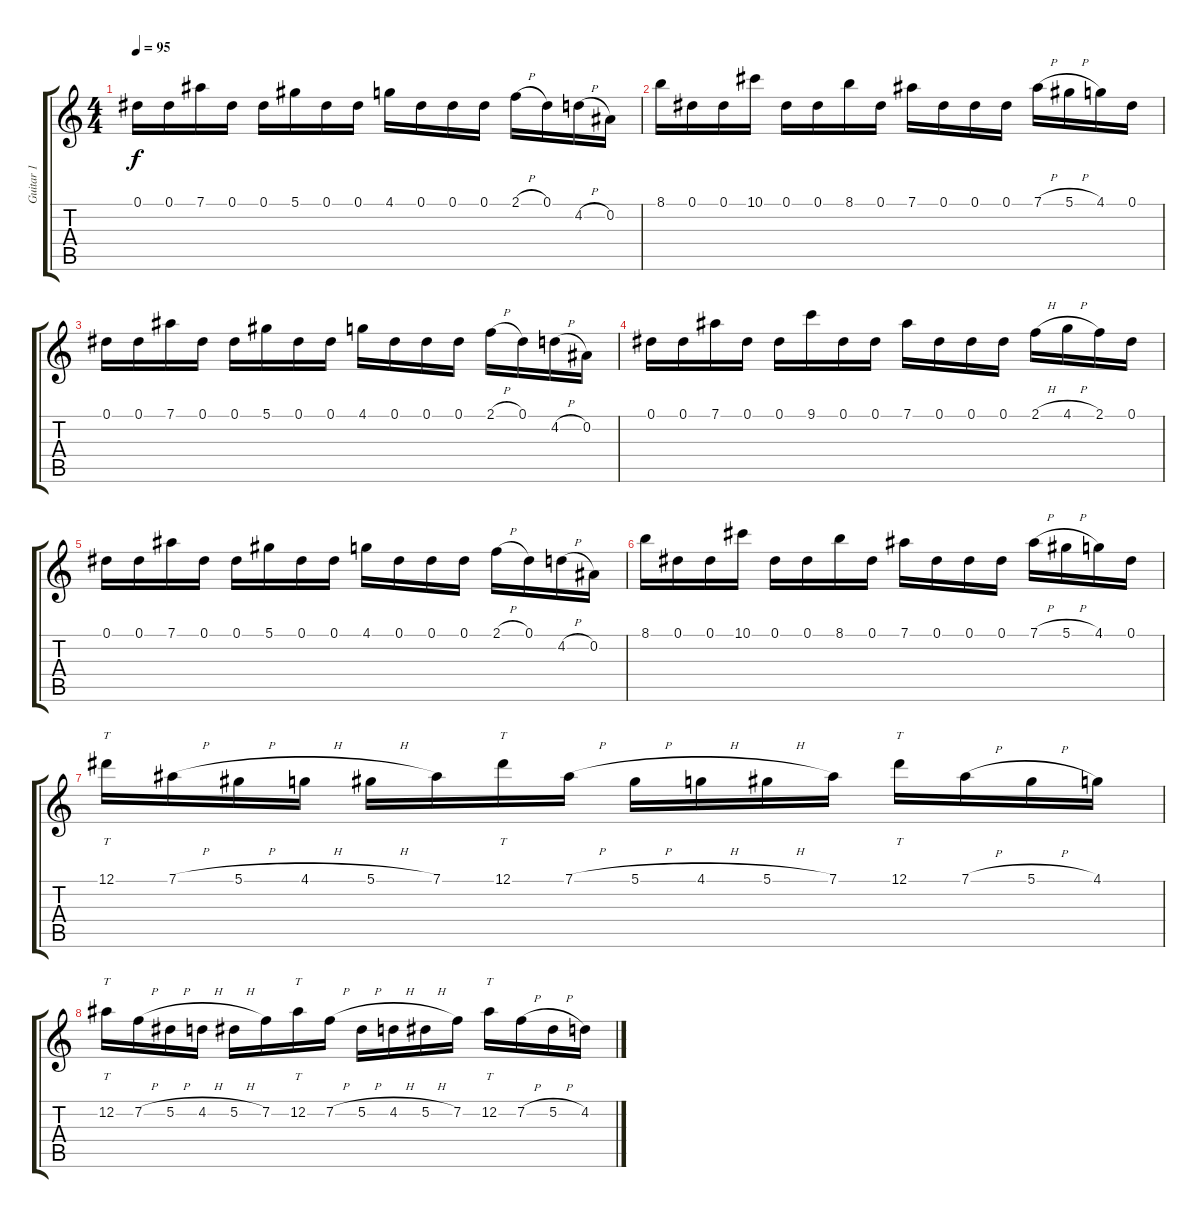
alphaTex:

\track ("Guitar 1" "Guitar 1") {instrument overdrivenguitar}
\staff {score tabs}
\tuning (Eb4 Bb3 Gb3 Db3 Ab2 Eb2) {hide}
\ts (4 4)
\tempo 95
\clef g2
\ks c
0.1.16{dy f} 0.1.16 7.1.16 0.1.16 0.1.16 5.1.16 0.1.16 0.1.16 4.1.16 0.1.16 0.1.16 0.1.16 2.1{h}.16 0.1.16 4.2{h}.16 0.2.16 |
8.1.16 0.1.16 0.1.16 10.1.16 0.1.16 0.1.16 8.1.16 0.1.16 7.1.16 0.1.16 0.1.16 0.1.16 7.1{h}.16 5.1{h}.16 4.1.16 0.1.16 |
0.1.16 0.1.16 7.1.16 0.1.16 0.1.16 5.1.16 0.1.16 0.1.16 4.1.16 0.1.16 0.1.16 0.1.16 2.1{h}.16 0.1.16 4.2{h}.16 0.2.16 |
0.1.16 0.1.16 7.1.16 0.1.16 0.1.16 9.1.16 0.1.16 0.1.16 7.1.16 0.1.16 0.1.16 0.1.16 2.1{h}.16 4.1{h}.16 2.1.16 0.1.16 |
0.1.16 0.1.16 7.1.16 0.1.16 0.1.16 5.1.16 0.1.16 0.1.16 4.1.16 0.1.16 0.1.16 0.1.16 2.1{h}.16 0.1.16 4.2{h}.16 0.2.16 |
8.1.16 0.1.16 0.1.16 10.1.16 0.1.16 0.1.16 8.1.16 0.1.16 7.1.16 0.1.16 0.1.16 0.1.16 7.1{h}.16 5.1{h}.16 4.1.16 0.1.16 |
12.1.16{tt} 7.1{h}.16 5.1{h}.16 4.1{h}.16 5.1{h}.16 7.1.16 12.1.16{tt} 7.1{h}.16 5.1{h}.16 4.1{h}.16 5.1{h}.16 7.1.16 12.1.16{tt} 7.1{h}.16 5.1{h}.16 4.1.16 |
12.2.16{tt} 7.2{h}.16 5.2{h}.16 4.2{h}.16 5.2{h}.16 7.2.16 12.2.16{tt} 7.2{h}.16 5.2{h}.16 4.2{h}.16 5.2{h}.16 7.2.16 12.2.16{tt} 7.2{h}.16 5.2{h}.16 4.2.16
